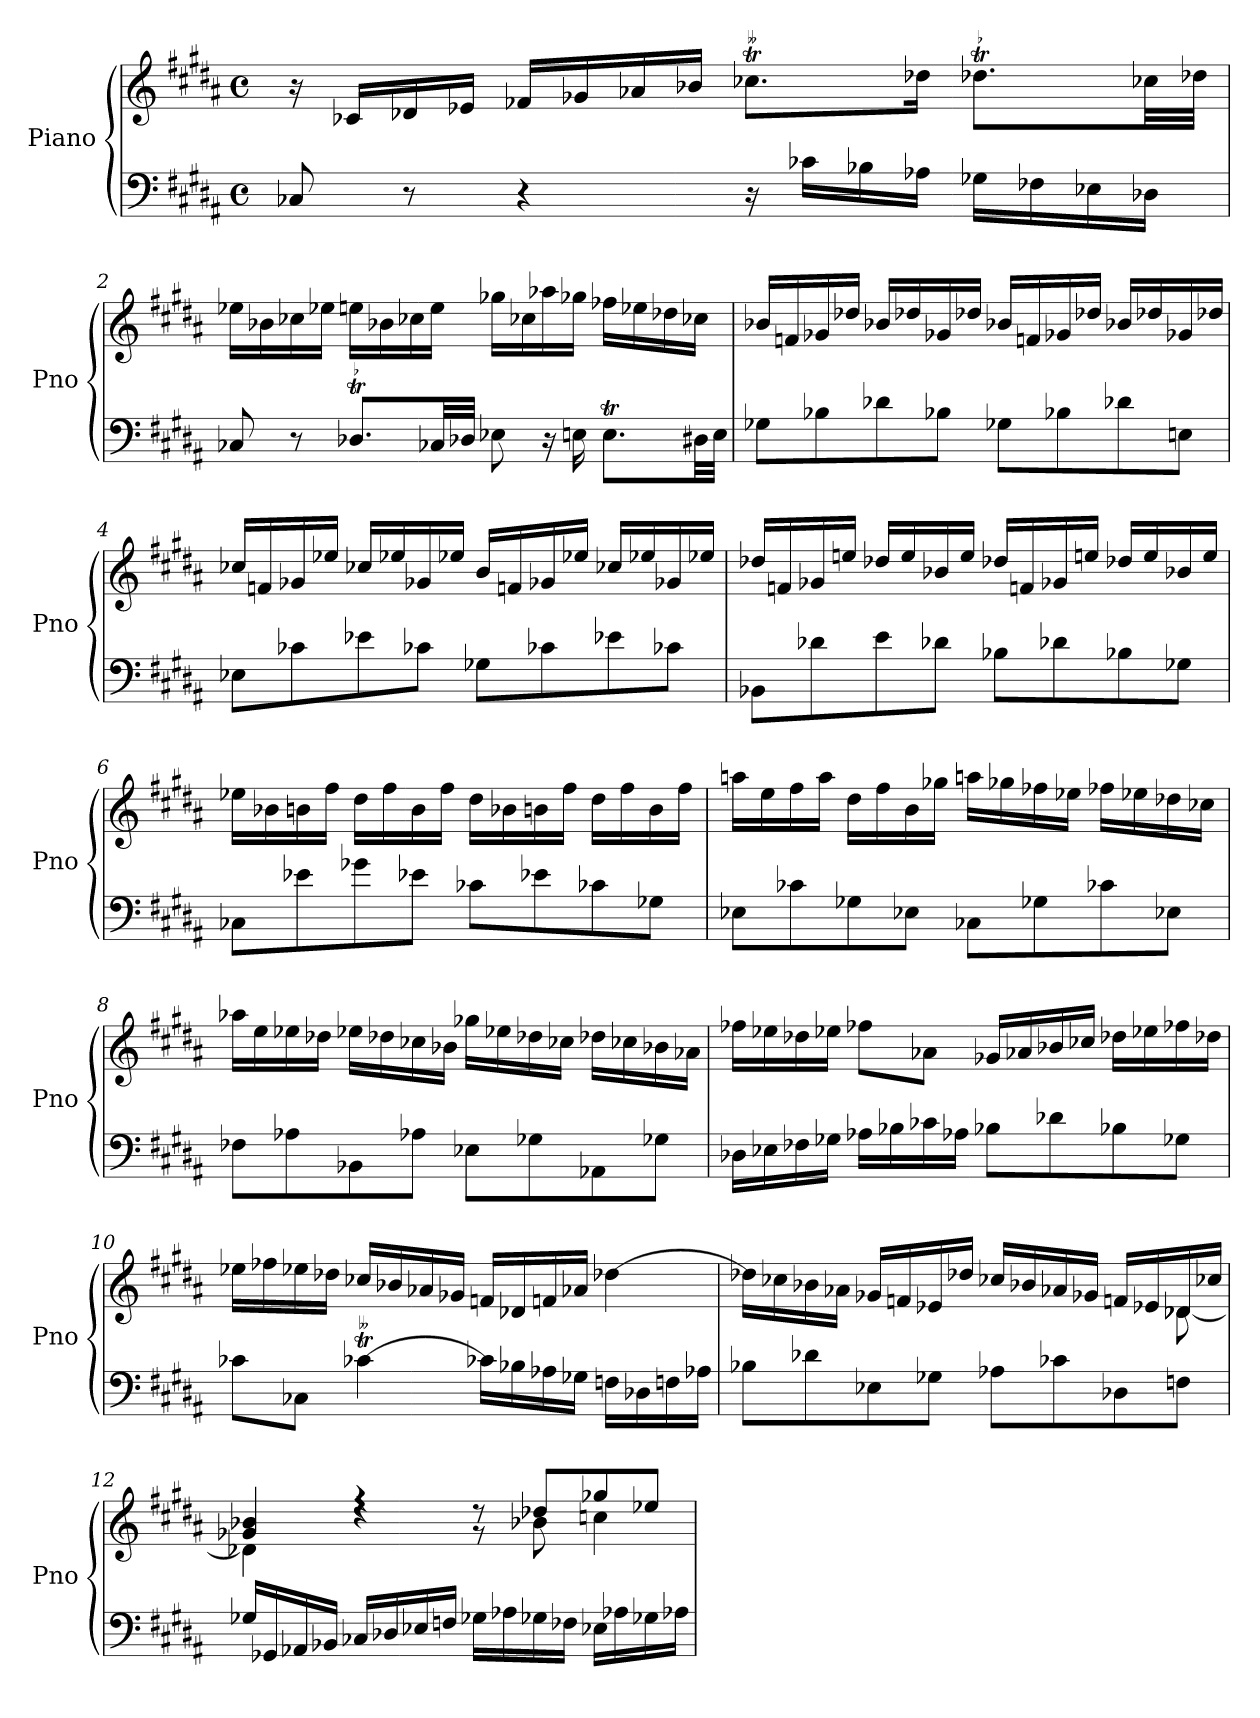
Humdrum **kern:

**kern	**kern
*part1	*part1
*staff2	*staff1
*I"Piano	*
*I'Pno	*
*clefF4	*clefG2
*k[f#c#g#d#a#]	*k[f#c#g#d#a#]
*M4/4	*M4/4
*met(c)	*met(c)
=1	=1
8C-Xi/	16r
.	16c-Xi/LL
8r	16d-Xi/
.	16e-Xi/JJ
4r	16f-Xi/LL
.	16g-Xi/
.	16a-Xi/
.	16b-Xi/JJ
16r	8.cc-Xti\L
16c-Xi\LL	.
16B-Xi\	.
16A-Xi\JJ	16dd-Xi\Jk
16G-Xi\LL	8.dd-XTi\L
16F-Xj\	.
16E-Xi\	.
16D-Xi\JJ	32cc-Xi\LL
.	32dd-Xi\JJJ
=2	=2
8C-Xi/	16ee-Xi\LL
.	16b-Xi\
8r	16cc-Xi\
.	16ee-Xi\JJ
8.D-XTi/L	16ee\LL
.	16b-Xi\
.	16cc-Xi\
32C-Xi/LL	16ee\JJ
32D-Xi/JJJ	.
8E-Xi\	16gg-Xi\LL
.	16cc-Xi\
16r	16aa-Xi\
16E\	16gg-Xi\JJ
8.ET\L	16ff-Xj\LL
.	16ee-Xi\
.	16dd-Xi\
32D#Z\LL	16cc-Xi\JJ
32E\JJJ	.
=3	=3
8G-Xi\L	16b-Xi/LL
.	16fni/
8B-Xi\	16g-Xi/
.	16dd-Xi/JJ
8d-Xi\	16b-Xi/LL
.	16dd-Xi/
8B-Xi\J	16g-Xi/
.	16dd-Xi/JJ
8G-Xi\L	16b-Xi/LL
.	16fni/
8B-Xi\	16g-Xi/
.	16dd-Xi/JJ
8d-Xi\	16b-Xi/LL
.	16dd-Xi/
8En\J	16g-Xi/
.	16dd-Xi/JJ
!!LO:LB:g=z
=4	=4
8E-Xi\L	16cc-Xi/LL
.	16fni/
8c-Xi\	16g-Xi/
.	16ee-Xi/JJ
8e-Xi\	16cc-Xi/LL
.	16ee-Xi/
8c-Xi\J	16g-Xi/
.	16ee-Xi/JJ
8G-Xi\L	16b/LL
.	16fni/
8c-Xi\	16g-Xi/
.	16ee-Xi/JJ
8e-Xi\	16cc-Xi/LL
.	16ee-Xi/
8c-Xi\J	16g-Xi/
.	16ee-Xi/JJ
=5	=5
8BB-Xi/L	16dd-Xi/LL
.	16fni/
8d-Xi\	16g-Xi/
.	16een/JJ
8e\	16dd-Xi/LL
.	16ee/
8d-Xi\J	16b-Xi/
.	16ee/JJ
8B-Xi\L	16dd-Xi/LL
.	16fni/
8d-Xi\	16g-Xi/
.	16een/JJ
8B-Xi\	16dd-Xi/LL
.	16ee/
8G-Xi\J	16b-Xi/
.	16ee/JJ
=6	=6
8C-Xi\L	16ee-Xi\LL
.	16b-Xi\
8e-Xi\	16b\
.	16ff#\JJ
8g-Xi\	16dd#\LL
.	16ff#\
8e-Xi\J	16b\
.	16ff#\JJ
8c-Xi\L	16dd#\LL
.	16b-Xi\
8e-Xi\	16b\
.	16ff#\JJ
8c-Xi\	16dd#\LL
.	16ff#\
8G-Xi\J	16b\
.	16ff#\JJ
!!LO:LB:g=z
=7	=7
8E-Xi\L	16aan\LL
.	16ee\
8c-Xi\	16ff#\
.	16aa\JJ
8G-Xi\	16dd#\LL
.	16ff#\
8E-Xi\J	16b\
.	16gg-Xi\JJ
8C-Xi\L	16aan\LL
.	16gg-Xi\
8G-Xi\	16ff-Xj\
.	16ee-Xi\JJ
8c-Xi\	16ff-Xj\LL
.	16ee-Xi\
8E-Xi\J	16dd-Xi\
.	16cc-Xi\JJ
=8	=8
8F-Xi\L	16aa-Xi\LL
.	16ee\
8A-Xi\	16ee-Xi\
.	16dd-Xi\JJ
8BB-Xi\	16ee-Xi\LL
.	16dd-Xi\
8A-Xi\J	16cc-Xi\
.	16b-Xi\JJ
8E-Xi\L	16gg-Xi\LL
.	16ee-Xi\
8G-Xi\	16dd-Xi\
.	16cc-Xi\JJ
8AA-Xi\	16dd-Xi\LL
.	16cc-Xi\
8G-Xi\J	16b-Xi\
.	16a-Xi\JJ
=9	=9
16D-Xi\LL	16ff-Xi\LL
16E-Xi\	16ee-Xi\
16F-Xj\	16dd-Xi\
16G-Xi\JJ	16ee-Xi\JJ
16A-Xi\LL	8ff-Xi\L
16B-Xi\	.
16c-Xi\	8a-Xi\J
16A-Xi\JJ	.
8B-Xi\L	16g-Xi/LL
.	16a-Xi/
8d-Xi\	16b-Xi/
.	16cc-Xi/JJ
8B-Xi\	16dd-Xi\LL
.	16ee-Xi\
8G-Xi\J	16ff-Xi\
.	16dd-Xi\JJ
!!LO:LB:g=z
=10	=10
8c-Xi\L	16ee-Xi\LL
.	16ff-Xi\
8C-Xi\J	16ee-Xi\
.	16dd-Xi\JJ
[4c-Xti\	16cc-Xi/LL
.	16b-Xi/
.	16a-Xi/
.	16g-Xi/JJ
16c-Xi\LL]	16fni/LL
16B-Xi\	16d-Xi/
16A-Xi\	16fni/
16G-Xi\JJ	16a-Xi/JJ
16Fni\LL	[4dd-Xi\
16D-Xi\	.
16Fni\	.
16A-Xi\JJ	.
=11	=11
*^	*^
2..ryy	8B-Xi\L	16dd-Xi\LL]	2..ryy
.	.	16cc-Xi\	.
.	8d-Xi\	16b-Xi\	.
.	.	16a-Xi\JJ	.
.	8E-Xi\	16g-Xi/LL	.
.	.	16fni/	.
.	8G-Xi\J	16e-Xi/	.
.	.	16dd-Xi/JJ	.
.	8A-Xi\L	16cc-Xi/LL	.
.	.	16b-Xi/	.
.	8c-Xi\	16a-Xi/	.
.	.	16g-Xi/JJ	.
.	8D-Xi\	16fni/LL	.
.	.	16e-Xi/	.
8ryy	8Fni\J	16d-Xi/	[8d-Xi\
.	.	16cc-Xi/JJ	.
*v	*v	*	*
=12	=12	=12
16G-Xi/LL	4g-Xi/ 4b-Xi/	4d-Xi\]
16GG-Xi/	.	.
16AA-Xi/	.	.
16BB-Xi/JJ	.	.
16C-Xi/LL	4r	4rdd
16D-Xi/	.	.
16E-Xi/	.	.
16Fni/JJ	.	.
16G-Xi\LL	8rg	8rdd
16A-Xi\	.	.
16G-Xi\	8dd-Xi/L	8b-Xi\
16F-Xi\JJ	.	.
16E-Xi\LL	8gg-Xi/	4ccni\
16A-Xi\	.	.
16G-Xi\	8ee-Xi/J	.
16A-Xi\JJ	.	.
*	*v	*v
=	=
*-	*-
